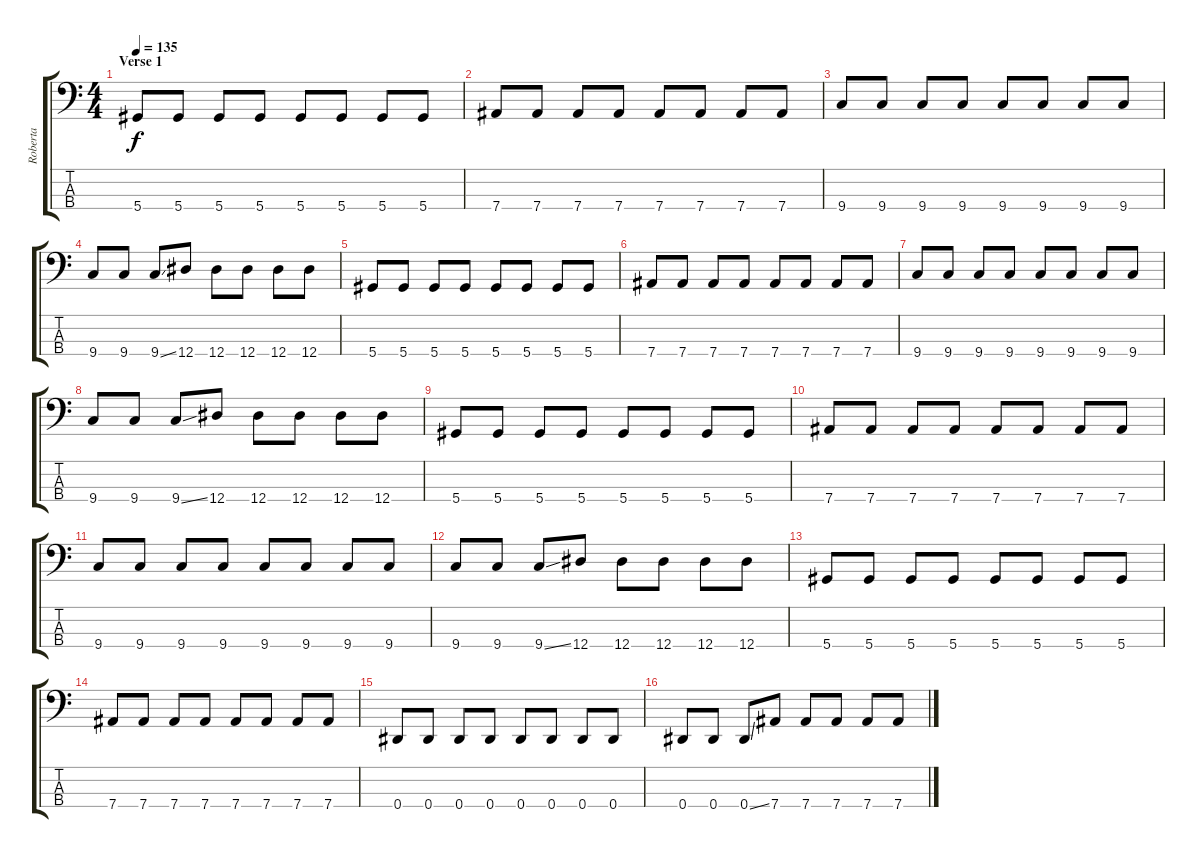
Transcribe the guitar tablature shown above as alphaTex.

\track ("Roberta" "Roberta") {instrument electricbassfinger}
\staff {score tabs}
\tuning (Gb2 Db2 Ab1 Eb1) {hide}
\ts (4 4)
\section ("" "Verse 1")
\tempo 135
\clef f4
\ks c
5.4.8{dy f} 5.4.8 5.4.8 5.4.8 5.4.8 5.4.8 5.4.8 5.4.8 |
7.4.8 7.4.8 7.4.8 7.4.8 7.4.8 7.4.8 7.4.8 7.4.8 |
9.4.8 9.4.8 9.4.8 9.4.8 9.4.8 9.4.8 9.4.8 9.4.8 |
9.4.8 9.4.8 9.4{ss}.8 12.4.8 12.4.8 12.4.8 12.4.8 12.4.8 |
5.4.8 5.4.8 5.4.8 5.4.8 5.4.8 5.4.8 5.4.8 5.4.8 |
7.4.8 7.4.8 7.4.8 7.4.8 7.4.8 7.4.8 7.4.8 7.4.8 |
9.4.8 9.4.8 9.4.8 9.4.8 9.4.8 9.4.8 9.4.8 9.4.8 |
9.4.8 9.4.8 9.4{ss}.8 12.4.8 12.4.8 12.4.8 12.4.8 12.4.8 |
5.4.8 5.4.8 5.4.8 5.4.8 5.4.8 5.4.8 5.4.8 5.4.8 |
7.4.8 7.4.8 7.4.8 7.4.8 7.4.8 7.4.8 7.4.8 7.4.8 |
9.4.8 9.4.8 9.4.8 9.4.8 9.4.8 9.4.8 9.4.8 9.4.8 |
9.4.8 9.4.8 9.4{ss}.8 12.4.8 12.4.8 12.4.8 12.4.8 12.4.8 |
5.4.8 5.4.8 5.4.8 5.4.8 5.4.8 5.4.8 5.4.8 5.4.8 |
7.4.8 7.4.8 7.4.8 7.4.8 7.4.8 7.4.8 7.4.8 7.4.8 |
0.4.8 0.4.8 0.4.8 0.4.8 0.4.8 0.4.8 0.4.8 0.4.8 |
0.4.8 0.4.8 0.4{ss}.8 7.4.8 7.4.8 7.4.8 7.4.8 7.4.8
